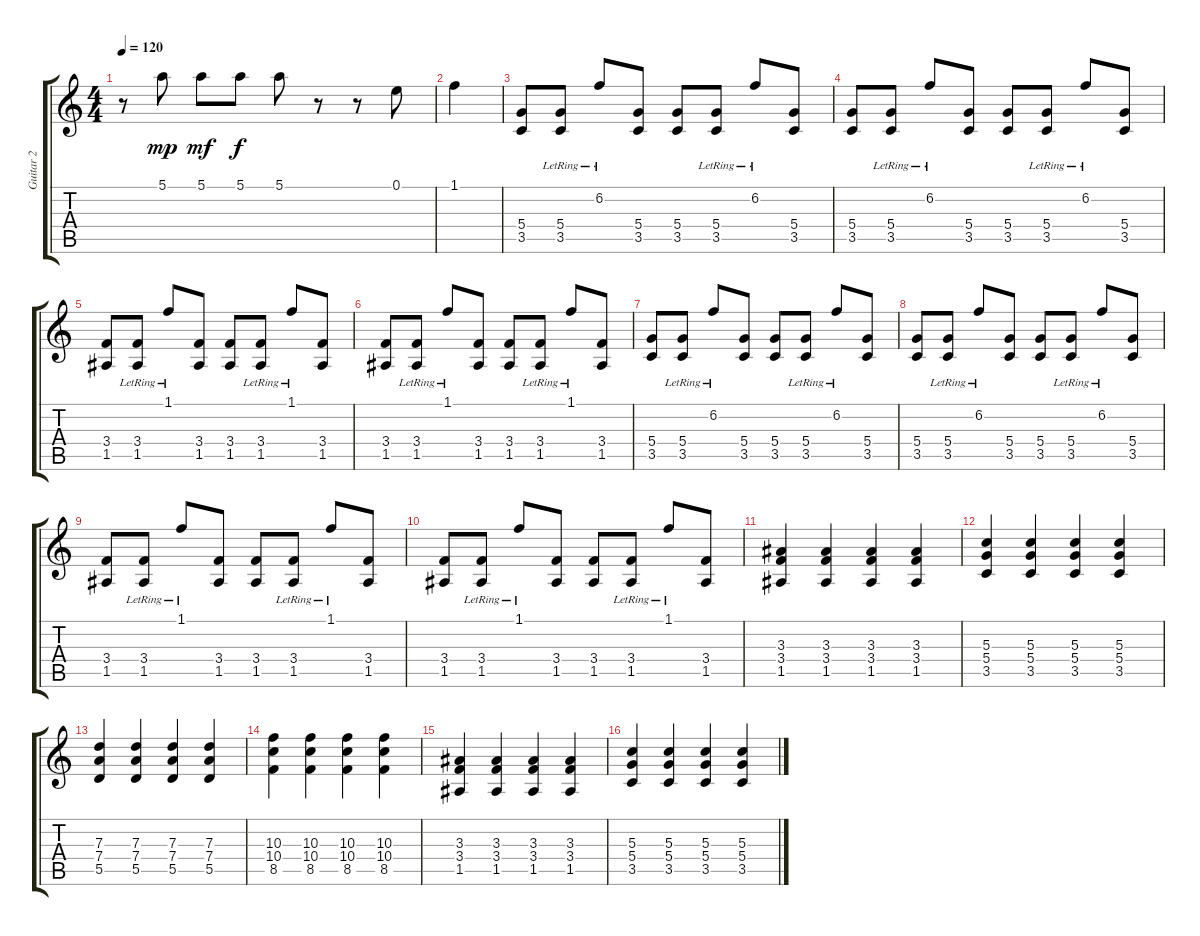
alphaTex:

\track ("Guitar 2" "Guitar 2") {instrument electricguitarclean}
\staff {score tabs}
\tuning (E4 B3 G3 D3 A2 D2) {hide}
\ts (4 4)
\tempo 120
\clef g2
\ks c
r.8{dy f} 5.1.8{dy mp} 5.1.8{dy mf} 5.1.8{dy f} 5.1.8 r.8 r.8 0.1.8 |
1.1.4 |
(5.4 3.5).8 (5.4{lr} 3.5{lr}).8 6.2{lr}.8 (5.4 3.5).8 (5.4 3.5).8 (5.4{lr} 3.5{lr}).8 6.2{lr}.8 (5.4 3.5).8 |
(5.4 3.5).8 (5.4{lr} 3.5{lr}).8 6.2{lr}.8 (5.4 3.5).8 (5.4 3.5).8 (5.4{lr} 3.5{lr}).8 6.2{lr}.8 (5.4 3.5).8 |
(3.4 1.5).8 (3.4{lr} 1.5{lr}).8 1.1{lr}.8 (3.4 1.5).8 (3.4 1.5).8 (3.4{lr} 1.5{lr}).8 1.1{lr}.8 (3.4 1.5).8 |
(3.4 1.5).8 (3.4{lr} 1.5{lr}).8 1.1{lr}.8 (3.4 1.5).8 (3.4 1.5).8 (3.4{lr} 1.5{lr}).8 1.1{lr}.8 (3.4 1.5).8 |
(5.4 3.5).8 (5.4{lr} 3.5{lr}).8 6.2{lr}.8 (5.4 3.5).8 (5.4 3.5).8 (5.4{lr} 3.5{lr}).8 6.2{lr}.8 (5.4 3.5).8 |
(5.4 3.5).8 (5.4{lr} 3.5{lr}).8 6.2{lr}.8 (5.4 3.5).8 (5.4 3.5).8 (5.4{lr} 3.5{lr}).8 6.2{lr}.8 (5.4 3.5).8 |
(3.4 1.5).8 (3.4{lr} 1.5{lr}).8 1.1{lr}.8 (3.4 1.5).8 (3.4 1.5).8 (3.4{lr} 1.5{lr}).8 1.1{lr}.8 (3.4 1.5).8 |
(3.4 1.5).8 (3.4{lr} 1.5{lr}).8 1.1{lr}.8 (3.4 1.5).8 (3.4 1.5).8 (3.4{lr} 1.5{lr}).8 1.1{lr}.8 (3.4 1.5).8 |
(3.3 3.4 1.5).4{instrument overdrivenguitar} (3.3 3.4 1.5).4 (3.3 3.4 1.5).4 (3.3 3.4 1.5).4 |
(5.3 5.4 3.5).4 (5.3 5.4 3.5).4 (5.3 5.4 3.5).4 (5.3 5.4 3.5).4 |
(7.3 7.4 5.5).4 (7.3 7.4 5.5).4 (7.3 7.4 5.5).4 (7.3 7.4 5.5).4 |
(10.3 10.4 8.5).4 (10.3 10.4 8.5).4 (10.3 10.4 8.5).4 (10.3 10.4 8.5).4 |
(3.3 3.4 1.5).4{instrument overdrivenguitar} (3.3 3.4 1.5).4 (3.3 3.4 1.5).4 (3.3 3.4 1.5).4 |
(5.3 5.4 3.5).4 (5.3 5.4 3.5).4 (5.3 5.4 3.5).4 (5.3 5.4 3.5).4
